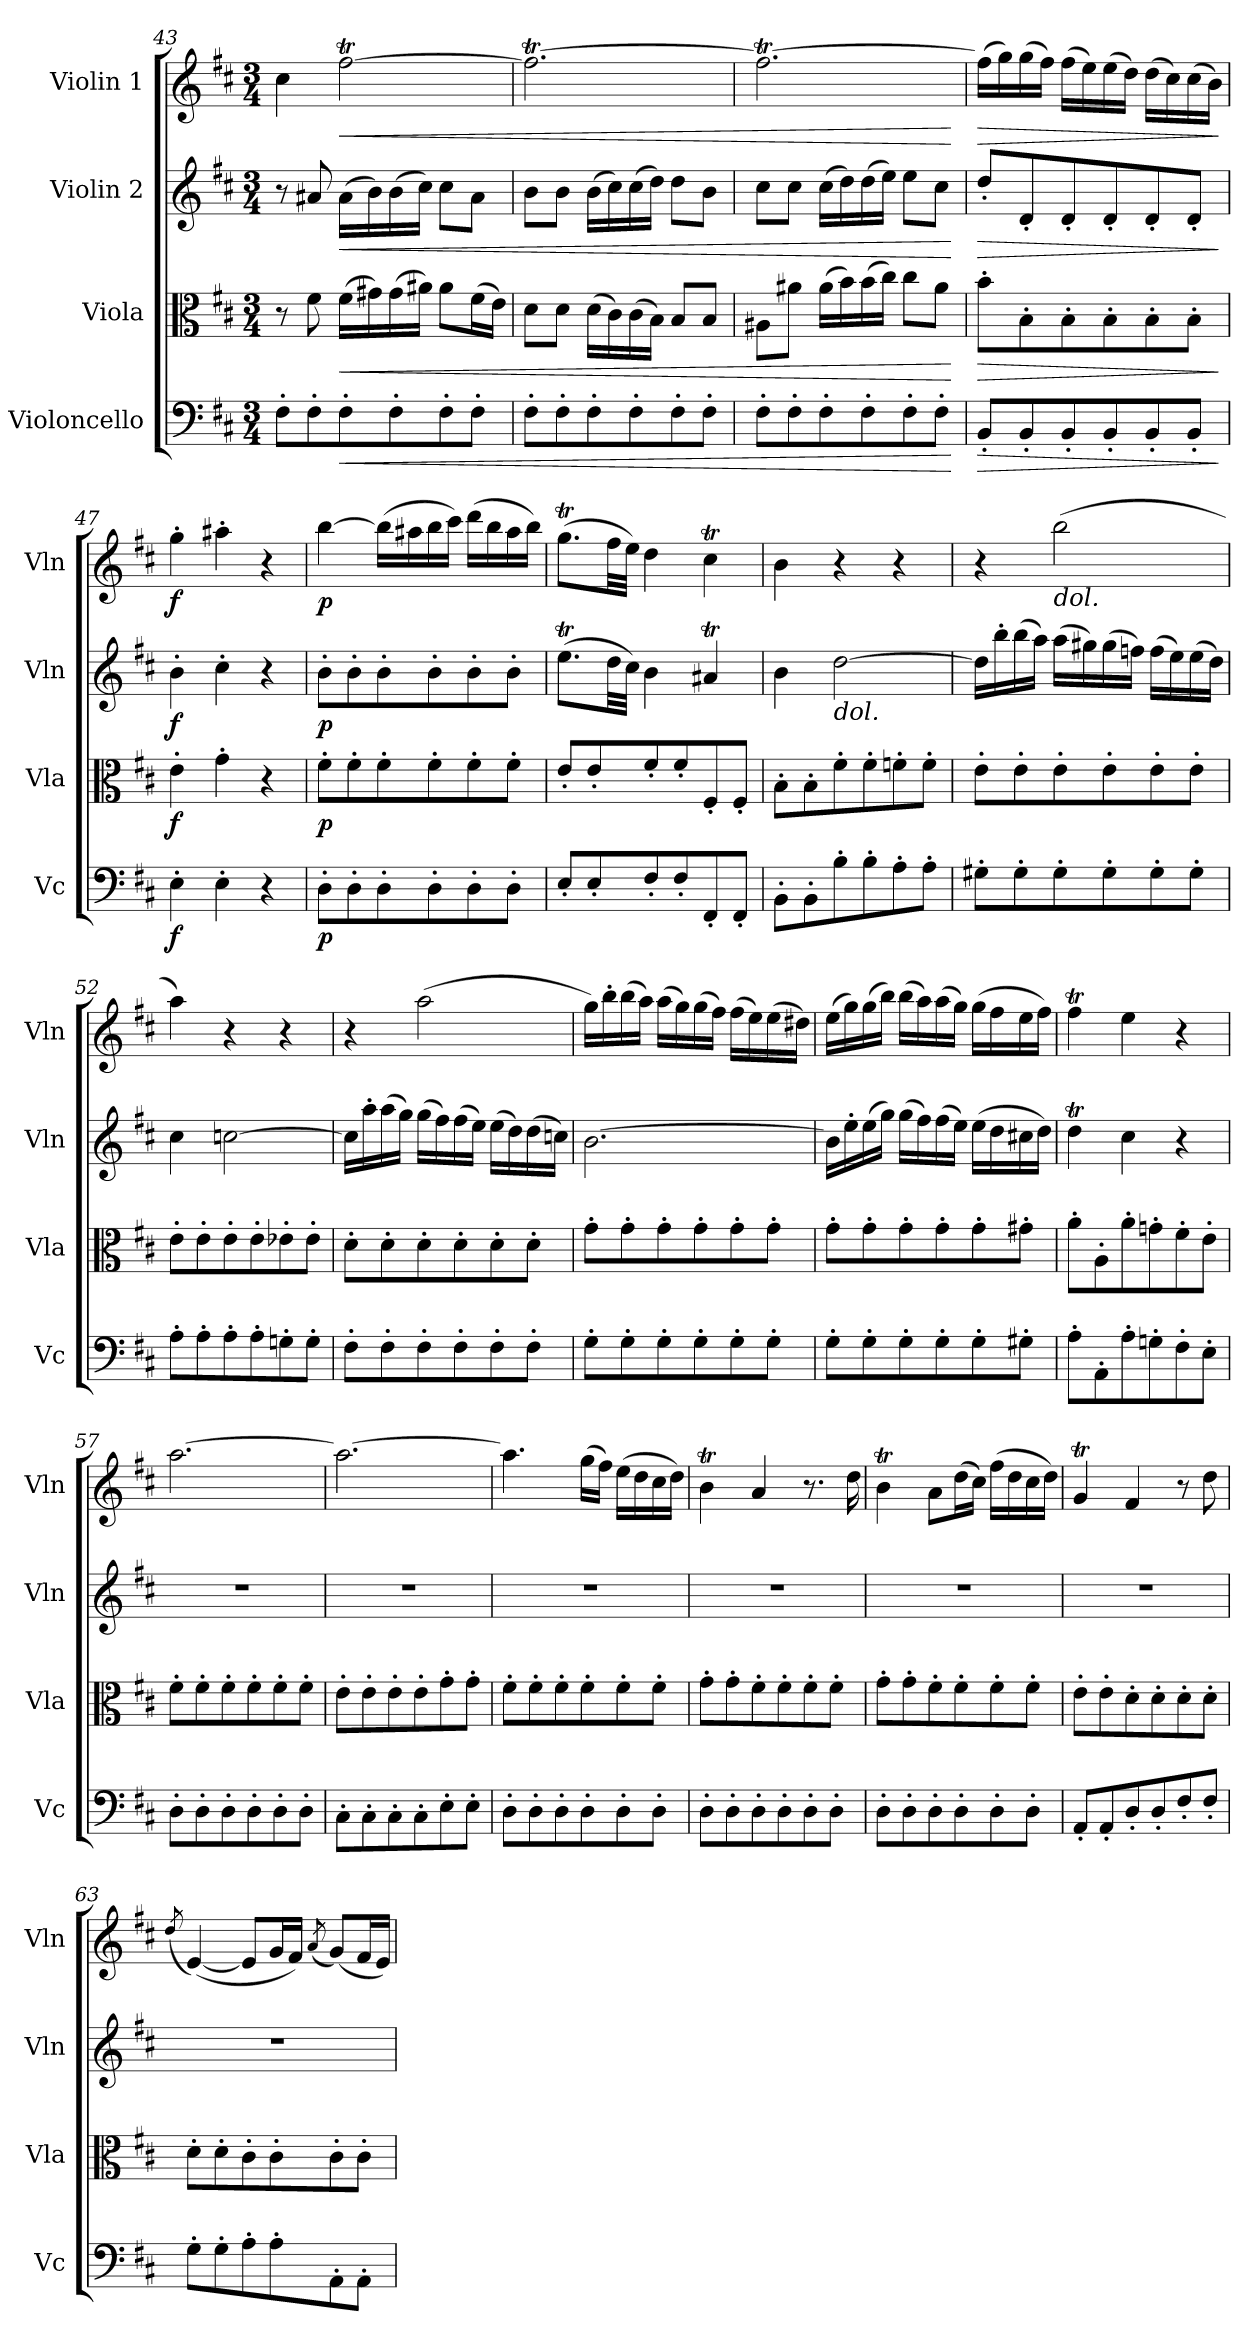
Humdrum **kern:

**kern	**dynam	**kern	**dynam	**kern	**dynam	**kern	**dynam
*part4	*part4	*part3	*part3	*part2	*part2	*part1	*part1
*staff4	*staff4	*staff3	*staff3	*staff2	*staff2	*staff1	*staff1
*I"Violoncello	*	*I"Viola	*	*I"Violin 2	*	*I"Violin 1	*
*I'Vc	*	*I'Vla	*	*I'Vln	*	*I'Vln	*
*clefF4	*	*clefC3	*	*clefG2	*	*clefG2	*
*k[f#c#]	*	*k[f#c#]	*	*k[f#c#]	*	*k[f#c#]	*
*M3/4	*	*M3/4	*	*M3/4	*	*M3/4	*
=43	=43	=43	=43	=43	=43	=43	=43
8F#'\L	.	8r	.	8r	.	4cc#\	.
8F#'\	.	8f#\	.	8a#X/	.	.	.
!	!LO:HP:b	!	!LO:HP:b	!	!LO:HP:b	!	!LO:HP:b
8F#'\	<	(>16f#\LL	<	(>16a#\LL	<	[2ff#t\	<
.	.	16g#X\)	.	16b\)	.	.	.
8F#'\	.	(>16g#\	.	(>16b\	.	.	.
.	.	16a#X\JJ)	.	16cc#\JJ)	.	.	.
8F#'\	.	8a#\L	.	8cc#\L	.	.	.
8F#'\J	.	(>16f#\L	.	8a#\J	.	.	.
.	.	16e\JJ)	.	.	.	.	.
!!LO:LB:g=z
=44	=44	=44	=44	=44	=44	=44	=44
8F#'\L	.	8d\L	.	8b\L	.	2.ff#t\_	.
8F#'\	.	8d\J	.	8b\J	.	.	.
8F#'\	.	(>16d\LL	.	(>16b\LL	.	.	.
.	.	16c#\)	.	16cc#\)	.	.	.
8F#'\	.	(>16c#\	.	(>16cc#\	.	.	.
.	.	16B\JJ)	.	16dd\JJ)	.	.	.
8F#'\	.	8B/L	.	8dd\L	.	.	.
8F#'\J	.	8B/J	.	8b\J	.	.	.
=45	=45	=45	=45	=45	=45	=45	=45
8F#'\L	.	8A#X\L	.	8cc#\L	.	2.ff#t\_	.
8F#'\	.	8a#X\J	.	8cc#\J	.	.	.
8F#'\	.	(>16a#\LL	.	(>16cc#\LL	.	.	.
.	.	16b\)	.	16dd\)	.	.	.
8F#'\	.	(>16b\	.	(>16dd\	.	.	.
.	.	16cc#\JJ)	.	16ee\JJ)	.	.	.
8F#'\	.	8cc#\L	.	8ee\L	.	.	.
8F#'\J	.	8a#\J	.	8cc#\J	.	.	.
.	[	.	[	.	[	.	[
=46	=46	=46	=46	=46	=46	=46	=46
!	!LO:HP:b	!	!LO:HP:b	!	!LO:HP:b	!	!LO:HP:b
8BB'/L	>	8b'\L	>	8dd'/L	>	(>16ff#\LL]	>
.	.	.	.	.	.	16gg\)	.
8BB'/	.	8B'\	.	8d'/	.	(>16gg\	.
.	.	.	.	.	.	16ff#\JJ)	.
8BB'/	.	8B'\	.	8d'/	.	(>16ff#\LL	.
.	.	.	.	.	.	16ee\)	.
8BB'/	.	8B'\	.	8d'/	.	(>16ee\	.
.	.	.	.	.	.	16dd\JJ)	.
8BB'/	.	8B'\	.	8d'/	.	(>16dd\LL	.
.	.	.	.	.	.	16cc#\)	.
8BB'/J	.	8B'\J	.	8d'/J	.	(>16cc#\	.
.	.	.	.	.	.	16b\JJ)	.
.	]	.	]	.	]	.	]
=47	=47	=47	=47	=47	=47	=47	=47
!	!LO:DY:b	!	!LO:DY:b	!	!LO:DY:b	!	!LO:DY:b
4E'\	f	4e'\	f	4b'\	f	4gg'\	f
4E'\	.	4g'\	.	4cc#'\	.	4aa#X'\	.
4r	.	4r	.	4r	.	4r	.
!!LO:LB:g=z
=48	=48	=48	=48	=48	=48	=48	=48
!	!LO:DY:b	!	!LO:DY:b	!	!LO:DY:b	!	!LO:DY:b
8D'\L	p	8f#'\L	p	8b'\L	p	[4bb\	p
8D'\	.	8f#'\	.	8b'\	.	.	.
8D'\	.	8f#'\	.	8b'\	.	(>16bb\LL]	.
.	.	.	.	.	.	16aa#X\	.
8D'\	.	8f#'\	.	8b'\	.	16bb\	.
.	.	.	.	.	.	16ccc#\JJ)	.
8D'\	.	8f#'\	.	8b'\	.	(>16ddd\LL	.
.	.	.	.	.	.	16bb\	.
8D'\J	.	8f#'\J	.	8b'\J	.	16aa#\	.
.	.	.	.	.	.	16bb\JJ)	.
=49	=49	=49	=49	=49	=49	=49	=49
8E'/L	.	8e'/L	.	(>8.eeT\L	.	(>8.ggT\L	.
8E'/	.	8e'/	.	.	.	.	.
.	.	.	.	32dd\LL	.	32ff#\LL	.
.	.	.	.	32cc#\JJJ)	.	32ee\JJJ)	.
8F#'/	.	8f#'/	.	4b\	.	4dd\	.
8F#'/	.	8f#'/	.	.	.	.	.
8FF#'/	.	8F#'/	.	4a#Xt/	.	4cc#t\	.
8FF#'/J	.	8F#'/J	.	.	.	.	.
=50	=50	=50	=50	=50	=50	=50	=50
8BB'\L	.	8B'\L	.	4b\	.	4b\	.
8BB'\	.	8B'\	.	.	.	.	.
!	!	!	!	!LO:TX:b:i:t=dol.	!	!	!
8B'\	.	8f#'\	.	[2dd\	.	4r	.
8B'\	.	8f#'\	.	.	.	.	.
8A'\	.	8fn'\	.	.	.	4r	.
8A'\J	.	8f'\J	.	.	.	.	.
=51	=51	=51	=51	=51	=51	=51	=51
8G#X'\L	.	8e'\L	.	16dd\LL]	.	4r	.
.	.	.	.	16bb'\	.	.	.
8G#'\	.	8e'\	.	(>16bb\	.	.	.
.	.	.	.	16aa\JJ)	.	.	.
!	!	!	!	!	!	!LO:TX:b:i:t=dol.	!
8G#'\	.	8e'\	.	(>16aa\LL	.	(>2bb\	.
.	.	.	.	16gg#X\)	.	.	.
8G#'\	.	8e'\	.	(>16gg#\	.	.	.
.	.	.	.	16ffn\JJ)	.	.	.
8G#'\	.	8e'\	.	(>16ff\LL	.	.	.
.	.	.	.	16ee\)	.	.	.
8G#'\J	.	8e'\J	.	(>16ee\	.	.	.
.	.	.	.	16dd\JJ)	.	.	.
!!LO:LB:g=z
=52	=52	=52	=52	=52	=52	=52	=52
8A'\L	.	8e'\L	.	4cc#\	.	4aa\)	.
8A'\	.	8e'\	.	.	.	.	.
8A'\	.	8e'\	.	[2ccn\	.	4r	.
8A'\	.	8e'\	.	.	.	.	.
8Gn'\	.	8e-X'\	.	.	.	4r	.
8G'\J	.	8e-'\J	.	.	.	.	.
=53	=53	=53	=53	=53	=53	=53	=53
8F#'\L	.	8d'\L	.	16cc\LL]	.	4r	.
.	.	.	.	16aa'\	.	.	.
8F#'\	.	8d'\	.	(>16aa\	.	.	.
.	.	.	.	16gg\JJ)	.	.	.
8F#'\	.	8d'\	.	(>16gg\LL	.	(>2aa\	.
.	.	.	.	16ff#\)	.	.	.
8F#'\	.	8d'\	.	(>16ff#\	.	.	.
.	.	.	.	16ee\JJ)	.	.	.
8F#'\	.	8d'\	.	(>16ee\LL	.	.	.
.	.	.	.	16dd\)	.	.	.
8F#'\J	.	8d'\J	.	(>16dd\	.	.	.
.	.	.	.	16ccn\JJ)	.	.	.
=54	=54	=54	=54	=54	=54	=54	=54
8G'\L	.	8g'\L	.	[2.b\	.	16gg\LL)	.
.	.	.	.	.	.	16bb'\	.
8G'\	.	8g'\	.	.	.	(>16bb\	.
.	.	.	.	.	.	16aa\JJ)	.
8G'\	.	8g'\	.	.	.	(>16aa\LL	.
.	.	.	.	.	.	16gg\)	.
8G'\	.	8g'\	.	.	.	(>16gg\	.
.	.	.	.	.	.	16ff#\JJ)	.
8G'\	.	8g'\	.	.	.	(>16ff#\LL	.
.	.	.	.	.	.	16ee\)	.
8G'\J	.	8g'\J	.	.	.	(>16ee\	.
.	.	.	.	.	.	16dd#X\JJ)	.
!!LO:PB:g=z
=55	=55	=55	=55	=55	=55	=55	=55
8G'\L	.	8g'\L	.	16b\LL]	.	(>16ee\LL	.
.	.	.	.	16ee'\	.	16gg\)	.
8G'\	.	8g'\	.	(>16ee\	.	(>16gg\	.
.	.	.	.	16gg\JJ)	.	16bb\JJ)	.
8G'\	.	8g'\	.	(>16gg\LL	.	(>16bb\LL	.
.	.	.	.	16ff#\)	.	16aa\)	.
8G'\	.	8g'\	.	(>16ff#\	.	(>16aa\	.
.	.	.	.	16ee\JJ)	.	16gg\JJ)	.
8G'\	.	8g'\	.	(>16ee\LL	.	(>16gg\LL	.
.	.	.	.	16dd\	.	16ff#\	.
8G#X'\J	.	8g#X'\J	.	16cc#X\	.	16ee\	.
.	.	.	.	16dd\JJ)	.	16ff#\JJ)	.
=56	=56	=56	=56	=56	=56	=56	=56
8A'\L	.	8a'\L	.	4ddT\	.	4ff#t\	.
8AA'\	.	8A'\	.	.	.	.	.
8A'\	.	8a'\	.	4cc#\	.	4ee\	.
8Gn'\	.	8gn'\	.	.	.	.	.
8F#'\	.	8f#'\	.	4r	.	4r	.
8E'\J	.	8e'\J	.	.	.	.	.
=57	=57	=57	=57	=57	=57	=57	=57
8D'\L	.	8f#'\L	.	2.r	.	[2.aa\	.
8D'\	.	8f#'\	.	.	.	.	.
8D'\	.	8f#'\	.	.	.	.	.
8D'\	.	8f#'\	.	.	.	.	.
8D'\	.	8f#'\	.	.	.	.	.
8D'\J	.	8f#'\J	.	.	.	.	.
=58	=58	=58	=58	=58	=58	=58	=58
8C#'\L	.	8e'\L	.	2.r	.	2.aa\_	.
8C#'\	.	8e'\	.	.	.	.	.
8C#'\	.	8e'\	.	.	.	.	.
8C#'\	.	8e'\	.	.	.	.	.
8E'\	.	8g'\	.	.	.	.	.
8E'\J	.	8g'\J	.	.	.	.	.
!!LO:LB:g=z
=59	=59	=59	=59	=59	=59	=59	=59
8D'\L	.	8f#'\L	.	2.r	.	4.aa\]	.
8D'\	.	8f#'\	.	.	.	.	.
8D'\	.	8f#'\	.	.	.	.	.
8D'\	.	8f#'\	.	.	.	(>16gg\LL	.
.	.	.	.	.	.	16ff#\JJ)	.
8D'\	.	8f#'\	.	.	.	(>16ee\LL	.
.	.	.	.	.	.	16dd\	.
8D'\J	.	8f#'\J	.	.	.	16cc#\	.
.	.	.	.	.	.	16dd\JJ)	.
=60	=60	=60	=60	=60	=60	=60	=60
8D'\L	.	8g'\L	.	2.r	.	4bT\	.
8D'\	.	8g'\	.	.	.	.	.
8D'\	.	8f#'\	.	.	.	4a/	.
8D'\	.	8f#'\	.	.	.	.	.
8D'\	.	8f#'\	.	.	.	8.r	.
8D'\J	.	8f#'\J	.	.	.	.	.
.	.	.	.	.	.	16dd\	.
=61	=61	=61	=61	=61	=61	=61	=61
8D'\L	.	8g'\L	.	2.r	.	4bT\	.
8D'\	.	8g'\	.	.	.	.	.
8D'\	.	8f#'\	.	.	.	8a\L	.
8D'\	.	8f#'\	.	.	.	(>16dd\L	.
.	.	.	.	.	.	16cc#\JJ)	.
8D'\	.	8f#'\	.	.	.	(>16ff#\LL	.
.	.	.	.	.	.	16dd\	.
8D'\J	.	8f#'\J	.	.	.	16cc#\	.
.	.	.	.	.	.	16dd\JJ)	.
=62	=62	=62	=62	=62	=62	=62	=62
8AA'/L	.	8e'\L	.	2.r	.	4gT/	.
8AA'/	.	8e'\	.	.	.	.	.
8D'/	.	8d'\	.	.	.	4f#/	.
8D'/	.	8d'\	.	.	.	.	.
8F#'/	.	8d'\	.	.	.	8r	.
8F#'/J	.	8d'\J	.	.	.	8dd\	.
!!LO:LB:g=z
=63	=63	=63	=63	=63	=63	=63	=63
.	.	.	.	.	.	(<8qdd/	.
8G'\L	.	8d'\L	.	2.r	.	(<[4e/)	.
8G'\	.	8d'\	.	.	.	.	.
8A'\	.	8c#'\	.	.	.	8e/L]	.
8A'\	.	8c#'\	.	.	.	16g/L	.
.	.	.	.	.	.	16f#/JJ)	.
.	.	.	.	.	.	(<8qa/	.
8AA'\	.	8c#'\	.	.	.	(<8g/L)	.
8AA'\J	.	8c#'\J	.	.	.	16f#/L	.
.	.	.	.	.	.	16e/JJ)	.
=	=	=	=	=	=	=	=
*-	*-	*-	*-	*-	*-	*-	*-
